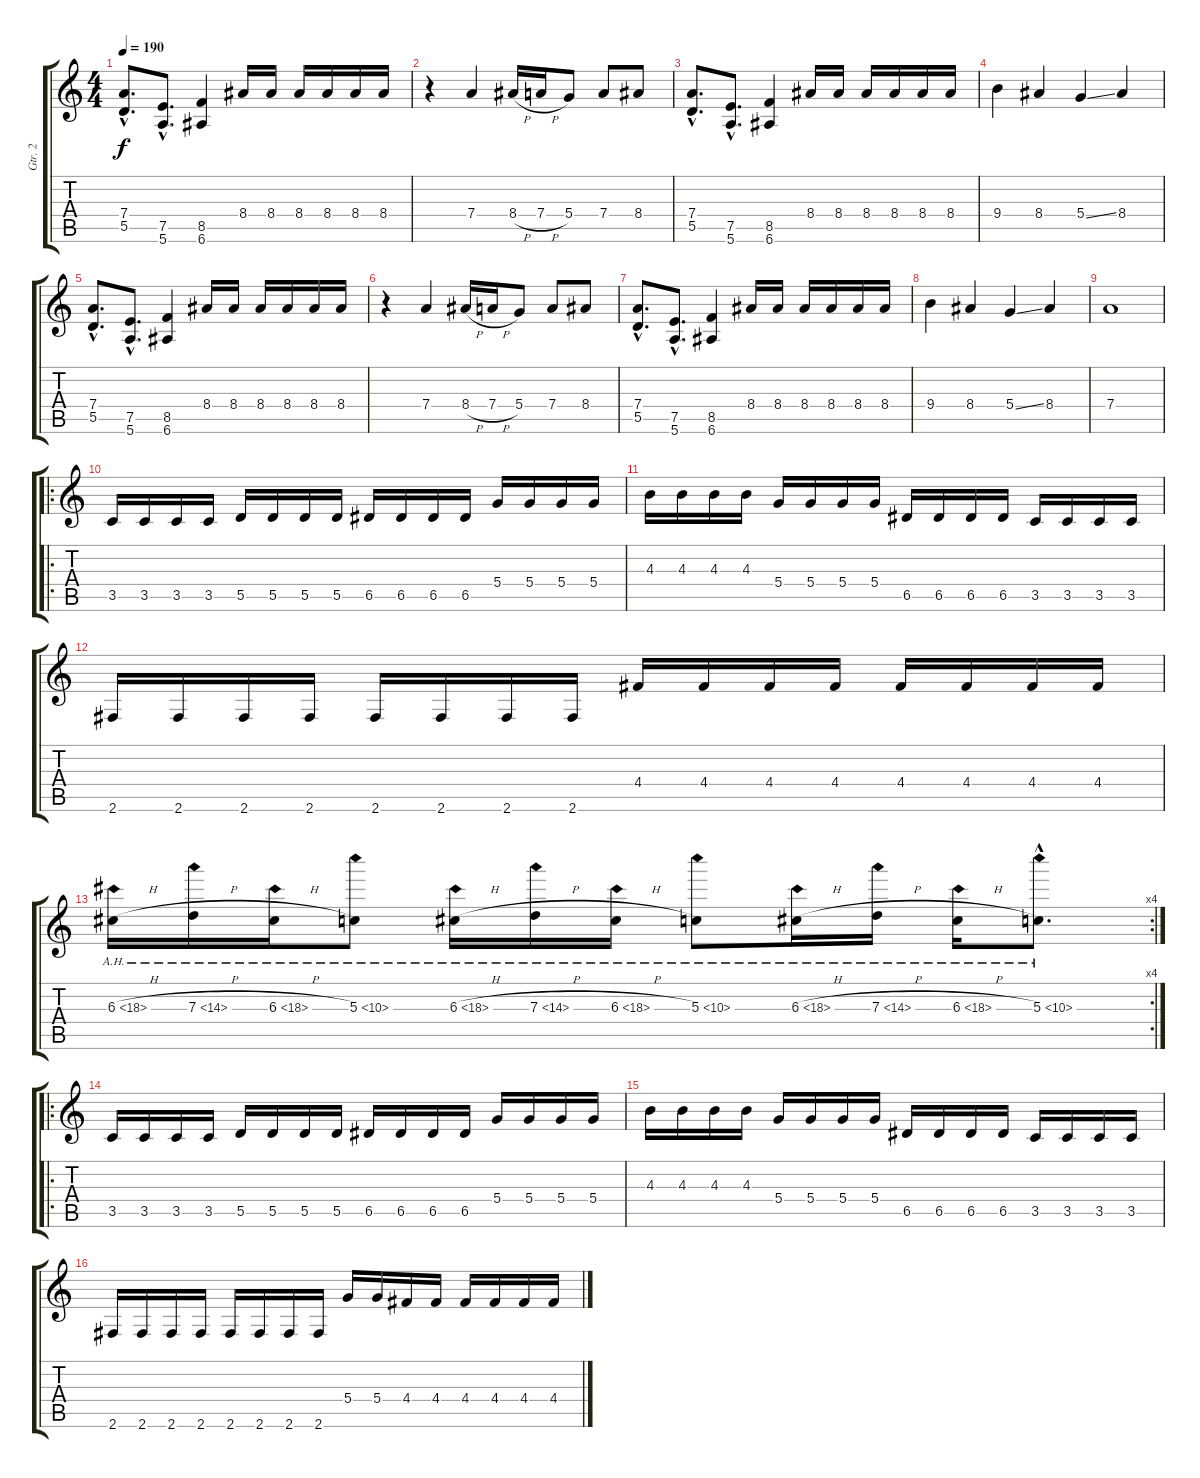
\track ("Gtr. 2" "Gtr. 2") {instrument overdrivenguitar}
\staff {score tabs}
\tuning (E4 B3 G3 D3 A2 E2) {hide}
\ts (4 4)
\tempo 190
\clef g2
\ks c
(7.4{hac} 5.5{hac}).8{d dy f instrument overdrivenguitar} (7.5{hac} 5.6{hac}).8{d} (8.5 6.6).4 8.4.16 8.4.16 8.4.16 8.4.16 8.4.16 8.4.16 |
r.4 7.4.4 8.4{h}.16 7.4{h}.16 5.4.8 7.4.8 8.4.8 |
(7.4{hac} 5.5{hac}).8{d} (7.5{hac} 5.6{hac}).8{d} (8.5 6.6).4 8.4.16 8.4.16 8.4.16 8.4.16 8.4.16 8.4.16 |
9.4.4 8.4.4 5.4{ss}.4 8.4.4 |
(7.4{hac} 5.5{hac}).8{d} (7.5{hac} 5.6{hac}).8{d} (8.5 6.6).4 8.4.16 8.4.16 8.4.16 8.4.16 8.4.16 8.4.16 |
r.4 7.4.4 8.4{h}.16 7.4{h}.16 5.4.8 7.4.8 8.4.8 |
(7.4{hac} 5.5{hac}).8{d} (7.5{hac} 5.6{hac}).8{d} (8.5 6.6).4 8.4.16 8.4.16 8.4.16 8.4.16 8.4.16 8.4.16 |
9.4.4 8.4.4 5.4{ss}.4 8.4.4 |
7.4.1 |
\ro
3.5.16 3.5.16 3.5.16 3.5.16 5.5.16 5.5.16 5.5.16 5.5.16 6.5.16 6.5.16 6.5.16 6.5.16 5.4.16 5.4.16 5.4.16 5.4.16 |
4.3.16 4.3.16 4.3.16 4.3.16 5.4.16 5.4.16 5.4.16 5.4.16 6.5.16 6.5.16 6.5.16 6.5.16 3.5.16 3.5.16 3.5.16 3.5.16 |
2.6.16 2.6.16 2.6.16 2.6.16 2.6.16 2.6.16 2.6.16 2.6.16 4.4.16 4.4.16 4.4.16 4.4.16 4.4.16 4.4.16 4.4.16 4.4.16 |
\rc 4
6.3{ah 12 h}.16 7.3{ah 7 h}.16 6.3{ah 12 h}.16 5.3{ah 5}.8 6.3{ah 12 h}.16 7.3{ah 7 h}.16 6.3{ah 12 h}.16 5.3{ah 5}.8 6.3{ah 12 h}.16 7.3{ah 7 h}.16 6.3{ah 12 h}.16 5.3{ah 5 hac}.8{d} |
\ro
3.5.16 3.5.16 3.5.16 3.5.16 5.5.16 5.5.16 5.5.16 5.5.16 6.5.16 6.5.16 6.5.16 6.5.16 5.4.16 5.4.16 5.4.16 5.4.16 |
4.3.16 4.3.16 4.3.16 4.3.16 5.4.16 5.4.16 5.4.16 5.4.16 6.5.16 6.5.16 6.5.16 6.5.16 3.5.16 3.5.16 3.5.16 3.5.16 |
2.6.16 2.6.16 2.6.16 2.6.16 2.6.16 2.6.16 2.6.16 2.6.16 5.4.16 5.4.16 4.4.16 4.4.16 4.4.16 4.4.16 4.4.16 4.4.16
